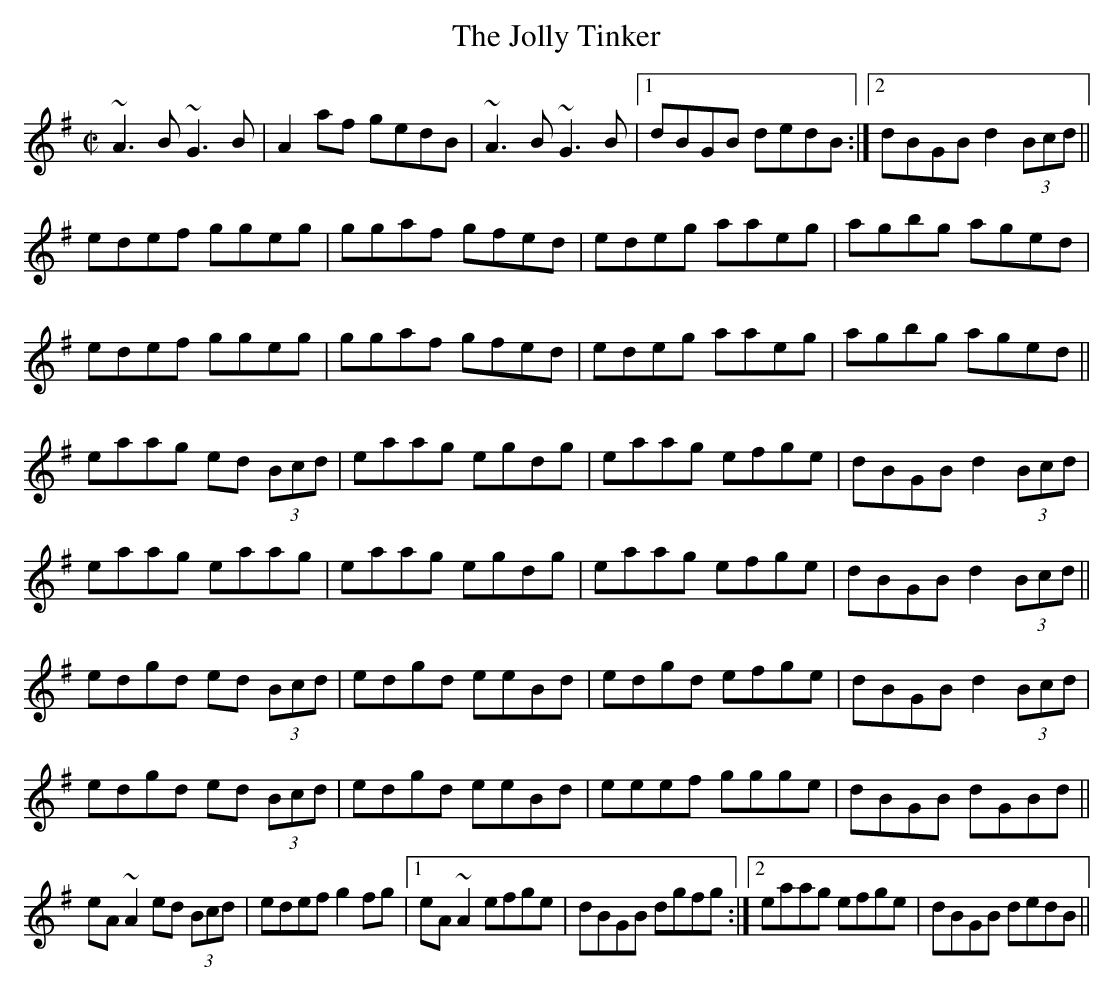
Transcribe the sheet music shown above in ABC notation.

X:1
T:Jolly Tinker, The
M:C|
K:Ador
~A3B ~G3B|A2af gedB|~A3B ~G3B|1 dBGB dedB:|2 dBGB d2 (3Bcd||
edef ggeg|ggaf gfed|edeg aaeg|agbg aged|
edef ggeg|ggaf gfed|edeg aaeg|agbg aged||
eaag ed (3Bcd|eaag egdg|eaag efge|dBGB d2 (3Bcd|
eaag eaag|eaag egdg|eaag efge|dBGB d2 (3Bcd||
edgd ed (3Bcd|edgd eeBd|edgd efge|dBGB d2 (3Bcd|
edgd ed (3Bcd|edgd eeBd|eeef ggge|dBGB dGBd||
eA~A2 ed (3Bcd|edef g2fg|1 eA~A2 efge|dBGB dgfg:|2 eaag efge|dBGB dedB||
